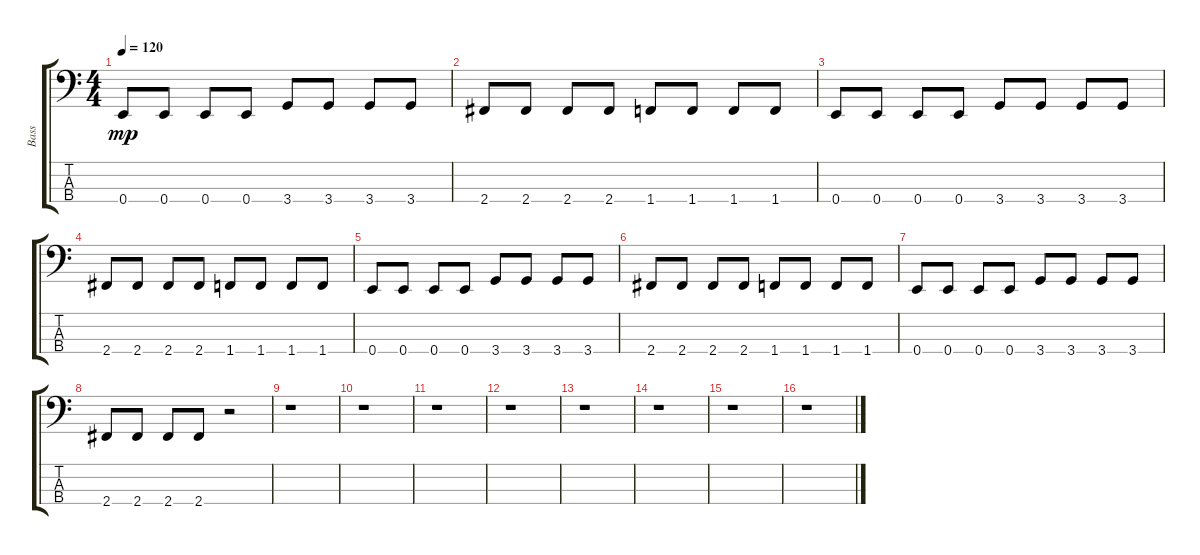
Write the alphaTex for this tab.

\track ("Bass" "Bass") {instrument electricbassfinger}
\staff {score tabs}
\tuning (G2 D2 A1 E1) {hide}
\ts (4 4)
\tempo 120
\clef f4
\ks c
0.4.8{dy mp} 0.4.8 0.4.8 0.4.8 3.4.8 3.4.8 3.4.8 3.4.8 |
2.4.8 2.4.8 2.4.8 2.4.8 1.4.8 1.4.8 1.4.8 1.4.8 |
0.4.8 0.4.8 0.4.8 0.4.8 3.4.8 3.4.8 3.4.8 3.4.8 |
2.4.8 2.4.8 2.4.8 2.4.8 1.4.8 1.4.8 1.4.8 1.4.8 |
0.4.8 0.4.8 0.4.8 0.4.8 3.4.8 3.4.8 3.4.8 3.4.8 |
2.4.8 2.4.8 2.4.8 2.4.8 1.4.8 1.4.8 1.4.8 1.4.8 |
0.4.8 0.4.8 0.4.8 0.4.8 3.4.8 3.4.8 3.4.8 3.4.8 |
2.4.8 2.4.8 2.4.8 2.4.8 r.2 |
r.1 |
r.1 |
r.1 |
r.1 |
r.1 |
r.1 |
r.1 |
r.1
